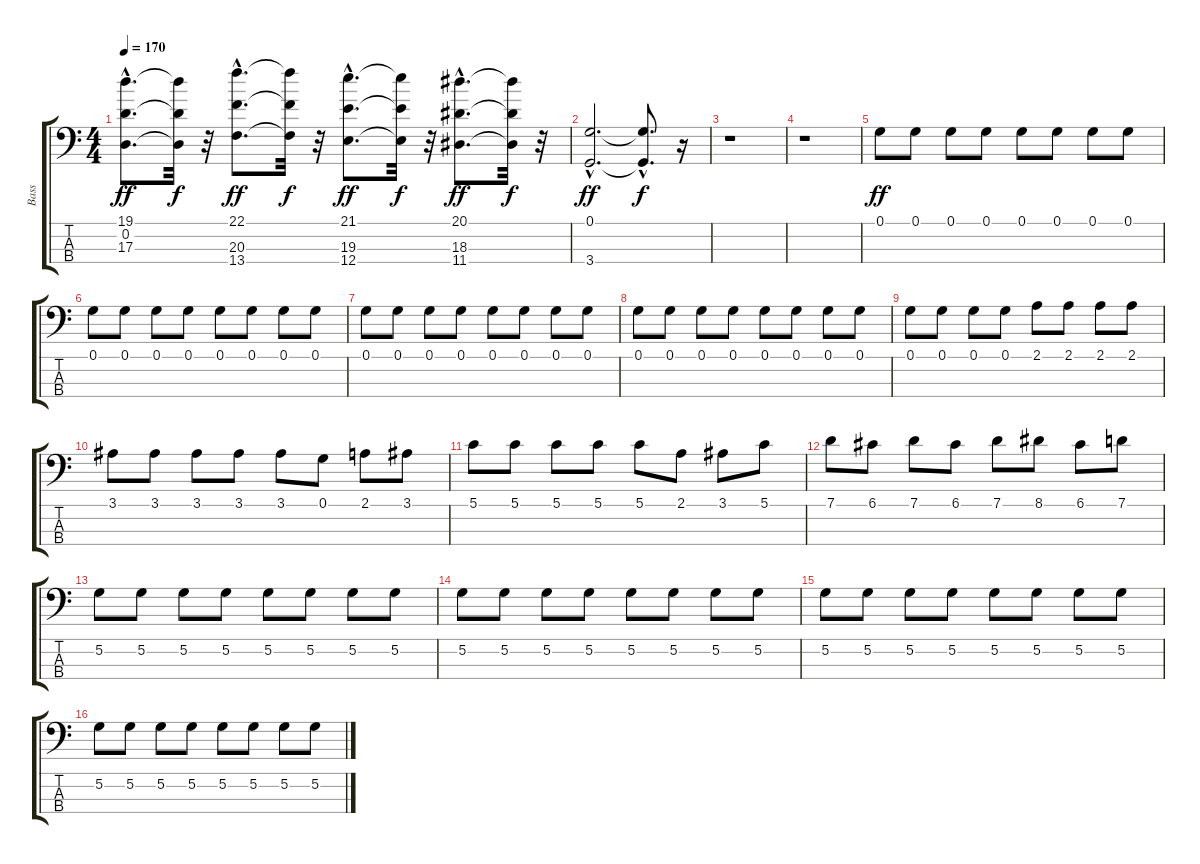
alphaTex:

\track ("Bass" "Bass") {instrument synthbass1}
\staff {score tabs}
\tuning (G2 D2 A1 E1) {hide}
\ts (4 4)
\tempo 170
\clef f4
\ks c
(19.1{hac} 0.2{hac} 17.3{hac}).8{d dy ff} (19.1{t} 0.2{t} 17.3{t}).32{dy f} r.32 (22.1{hac} 20.3{hac} 13.4{hac}).8{d dy ff} (22.1{t} 20.3{t} 13.4{t}).32{dy f} r.32 (21.1{hac} 19.3{hac} 12.4{hac}).8{d dy ff} (21.1{t} 19.3{t} 12.4{t}).32{dy f} r.32 (20.1{hac} 18.3{hac} 11.4{hac}).8{d dy ff} (20.1{t} 18.3{t} 11.4{t}).32{dy f} r.32 |
(0.1{hac} 3.4{hac}).2{d dy ff} (0.1{hac t} 3.4{hac t}).8{d dy f} r.16 |
r.1 |
r.1 |
0.1.8{dy ff} 0.1.8 0.1.8 0.1.8 0.1.8 0.1.8 0.1.8 0.1.8 |
0.1.8 0.1.8 0.1.8 0.1.8 0.1.8 0.1.8 0.1.8 0.1.8 |
0.1.8 0.1.8 0.1.8 0.1.8 0.1.8 0.1.8 0.1.8 0.1.8 |
0.1.8 0.1.8 0.1.8 0.1.8 0.1.8 0.1.8 0.1.8 0.1.8 |
0.1.8 0.1.8 0.1.8 0.1.8 2.1.8 2.1.8 2.1.8 2.1.8 |
3.1.8 3.1.8 3.1.8 3.1.8 3.1.8 0.1.8 2.1.8 3.1.8 |
5.1.8 5.1.8 5.1.8 5.1.8 5.1.8 2.1.8 3.1.8 5.1.8 |
7.1.8 6.1.8 7.1.8 6.1.8 7.1.8 8.1.8 6.1.8 7.1.8 |
5.2.8 5.2.8 5.2.8 5.2.8 5.2.8 5.2.8 5.2.8 5.2.8 |
5.2.8 5.2.8 5.2.8 5.2.8 5.2.8 5.2.8 5.2.8 5.2.8 |
5.2.8 5.2.8 5.2.8 5.2.8 5.2.8 5.2.8 5.2.8 5.2.8 |
5.2.8 5.2.8 5.2.8 5.2.8 5.2.8 5.2.8 5.2.8 5.2.8
